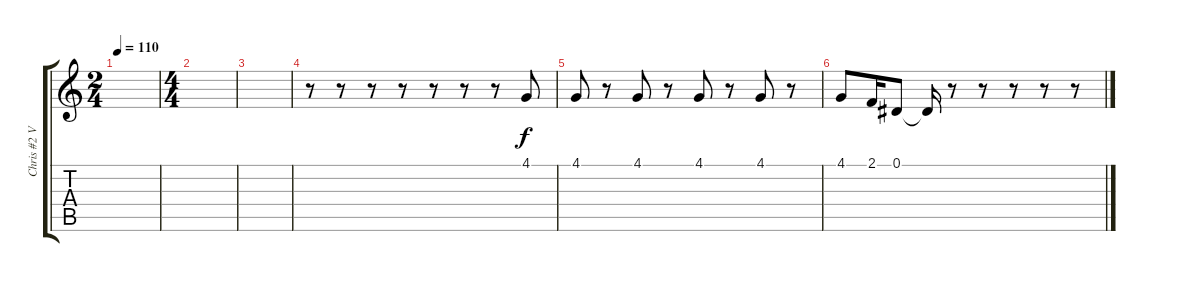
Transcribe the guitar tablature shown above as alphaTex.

\track ("Chris #2 Vocals" "Chris #2 V") {instrument cello}
\staff {score tabs}
\tuning (Eb4 Bb3 Gb3 Db3 Ab2 Eb2) {hide}
\ts (2 4)
\tempo 110
\clef g2
\ks c
|
\ts (4 4)
|
|
r.8 r.8 r.8 r.8 r.8 r.8 r.8 4.1.8 |
4.1.8 r.8 4.1.8 r.8 4.1.8 r.8 4.1.8 r.8 |
4.1.8 2.1.16 0.1.8 0.1{t}.16 r.8 r.8 r.8 r.8 r.8
